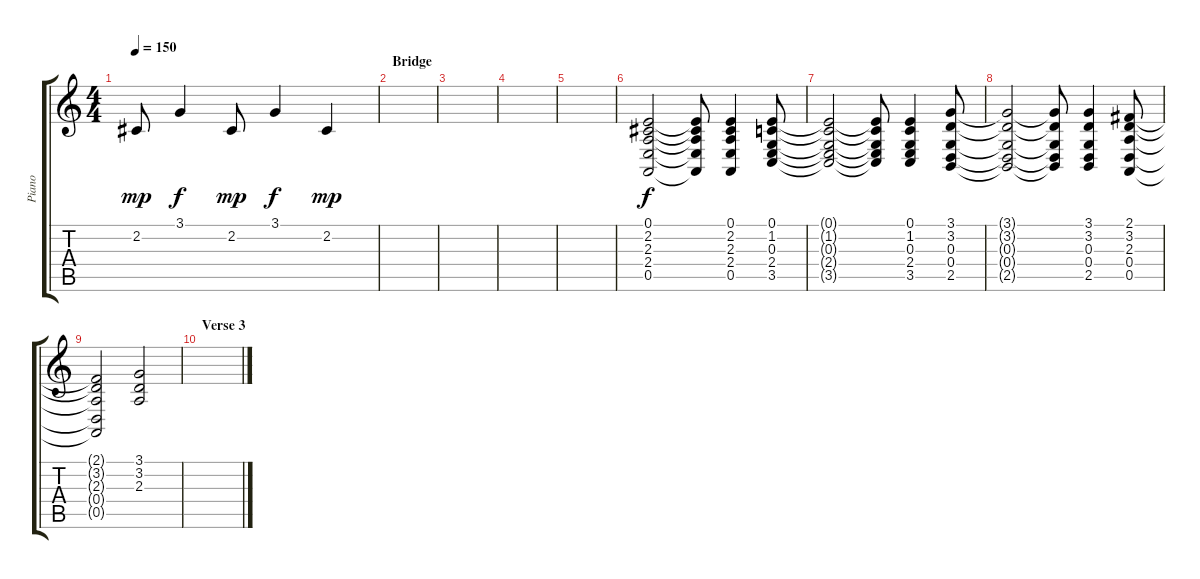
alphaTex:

\track ("Piano" "Piano") {instrument acousticgrandpiano}
\staff {score tabs}
\tuning (E4 B3 G3 D3 A2 E2) {hide}
\ts (4 4)
\tempo 150
\clef g2
\ks c
2.2.8{dy mp} 3.1.4{dy f} 2.2.8{dy mp} 3.1.4{dy f} 2.2.4{dy mp} |
\section ("" "Bridge")
|
|
|
|
(0.1 2.2 2.3 2.4 0.5).2{dy f} (0.1{t} 2.2{t} 2.3{t} 2.4{t} 0.5{t}).8 (0.1 2.2 2.3 2.4 0.5).4 (0.1 1.2 0.3 2.4 3.5).8 |
(0.1{t} 1.2{t} 0.3{t} 2.4{t} 3.5{t}).2 (0.1{t} 1.2{t} 0.3{t} 2.4{t} 3.5{t}).8 (0.1 1.2 0.3 2.4 3.5).4 (3.1 3.2 0.3 0.4 2.5).8 |
(3.1{t} 3.2{t} 0.3{t} 0.4{t} 2.5{t}).2 (3.1{t} 3.2{t} 0.3{t} 0.4{t} 2.5{t}).8 (3.1 3.2 0.3 0.4 2.5).4 (2.1 3.2 2.3 0.4 0.5).8 |
(2.1{t} 3.2{t} 2.3{t} 0.4{t} 0.5{t}).2 (3.1 3.2 2.3).2 |
\section ("" "Verse 3")
